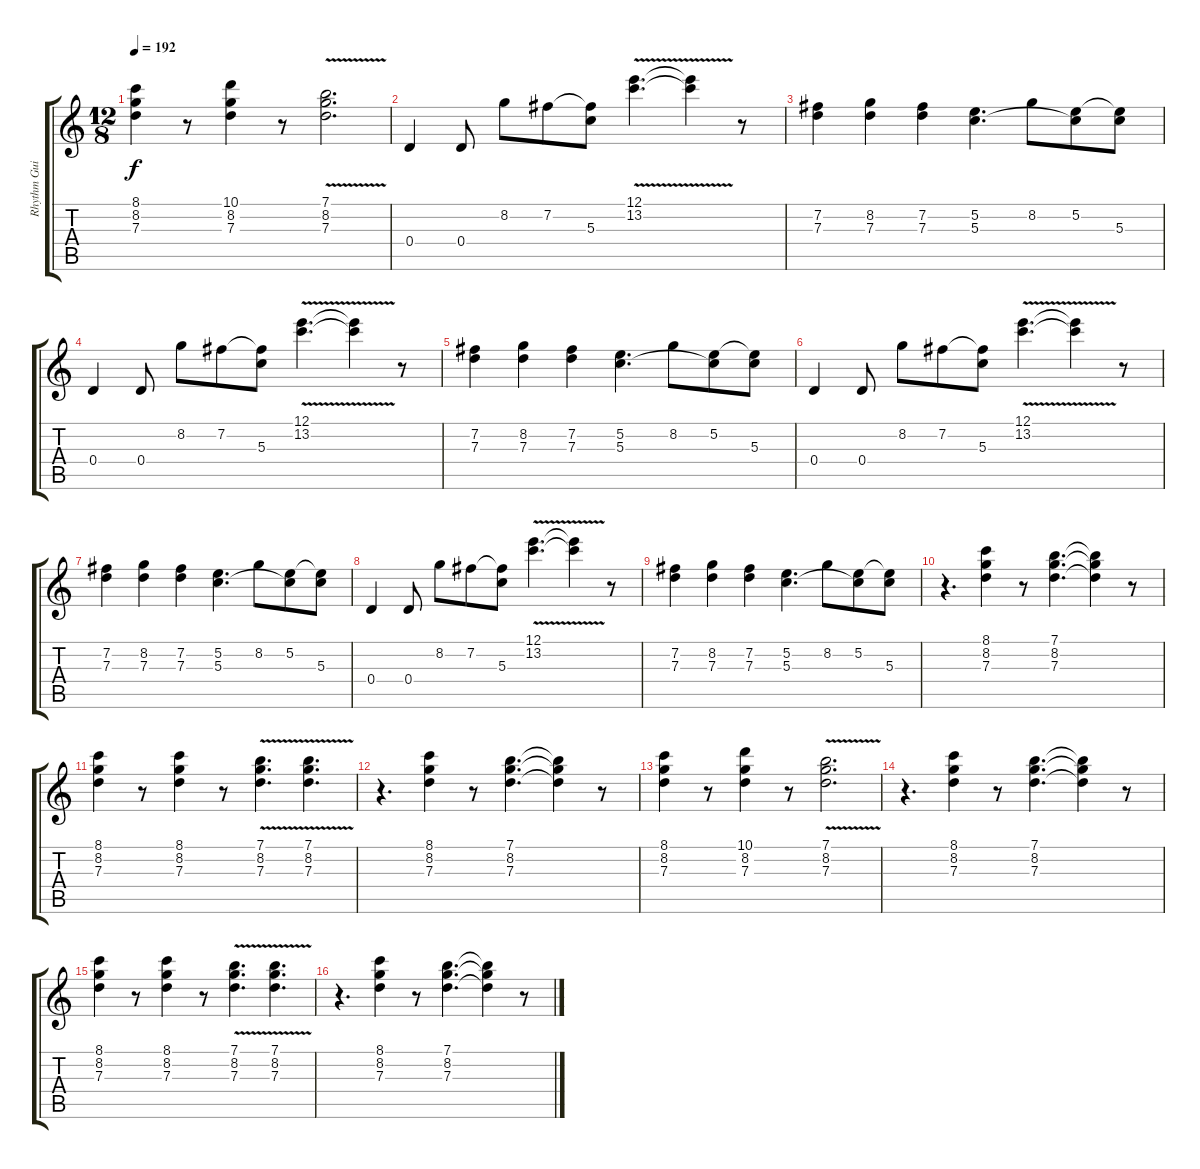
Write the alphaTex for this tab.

\track ("Rhythm Guitar" "Rhythm Gui") {instrument distortionguitar}
\staff {score tabs}
\tuning (E4 B3 G3 D3 A2 E2) {hide}
\ts (12 8)
\tempo 192
\clef g2
\ks c
(8.1 8.2 7.3).4{dy f} r.8 (10.1 8.2 7.3).4 r.8 (7.1{v} 8.2{v} 7.3{v}).2{d} |
0.4.4 0.4.8 8.2.8 7.2.8 (7.2{t} 5.3).8 (12.1{v} 13.2{v}).4{d} (12.1{t} 13.2{t}).4 r.8 |
(7.2 7.3).4 (8.2 7.3).4 (7.2 7.3).4 (5.2 5.3).4{d} 8.2.8 (5.2 5.3{t}).8 (5.2{t} 5.3).8 |
0.4.4 0.4.8 8.2.8 7.2.8 (7.2{t} 5.3).8 (12.1{v} 13.2{v}).4{d} (12.1{t} 13.2{t}).4 r.8 |
(7.2 7.3).4 (8.2 7.3).4 (7.2 7.3).4 (5.2 5.3).4{d} 8.2.8 (5.2 5.3{t}).8 (5.2{t} 5.3).8 |
0.4.4 0.4.8 8.2.8 7.2.8 (7.2{t} 5.3).8 (12.1{v} 13.2{v}).4{d} (12.1{t} 13.2{t}).4 r.8 |
(7.2 7.3).4 (8.2 7.3).4 (7.2 7.3).4 (5.2 5.3).4{d} 8.2.8 (5.2 5.3{t}).8 (5.2{t} 5.3).8 |
0.4.4 0.4.8 8.2.8 7.2.8 (7.2{t} 5.3).8 (12.1{v} 13.2{v}).4{d} (12.1{t} 13.2{t}).4 r.8 |
(7.2 7.3).4 (8.2 7.3).4 (7.2 7.3).4 (5.2 5.3).4{d} 8.2.8 (5.2 5.3{t}).8 (5.2{t} 5.3).8 |
r.4{d} (8.1 8.2 7.3).4 r.8 (7.1 8.2 7.3).4{d} (7.1{t} 8.2{t} 7.3{t}).4 r.8 |
(8.1 8.2 7.3).4 r.8 (8.1 8.2 7.3).4 r.8 (7.1{v} 8.2{v} 7.3{v}).4{d} (7.1{v} 8.2{v} 7.3{v}).4{d} |
r.4{d} (8.1 8.2 7.3).4 r.8 (7.1 8.2 7.3).4{d} (7.1{t} 8.2{t} 7.3{t}).4 r.8 |
(8.1 8.2 7.3).4 r.8 (10.1 8.2 7.3).4 r.8 (7.1{v} 8.2{v} 7.3{v}).2{d} |
r.4{d} (8.1 8.2 7.3).4 r.8 (7.1 8.2 7.3).4{d} (7.1{t} 8.2{t} 7.3{t}).4 r.8 |
(8.1 8.2 7.3).4 r.8 (8.1 8.2 7.3).4 r.8 (7.1{v} 8.2{v} 7.3{v}).4{d} (7.1{v} 8.2{v} 7.3{v}).4{d} |
r.4{d} (8.1 8.2 7.3).4 r.8 (7.1 8.2 7.3).4{d} (7.1{t} 8.2{t} 7.3{t}).4 r.8
